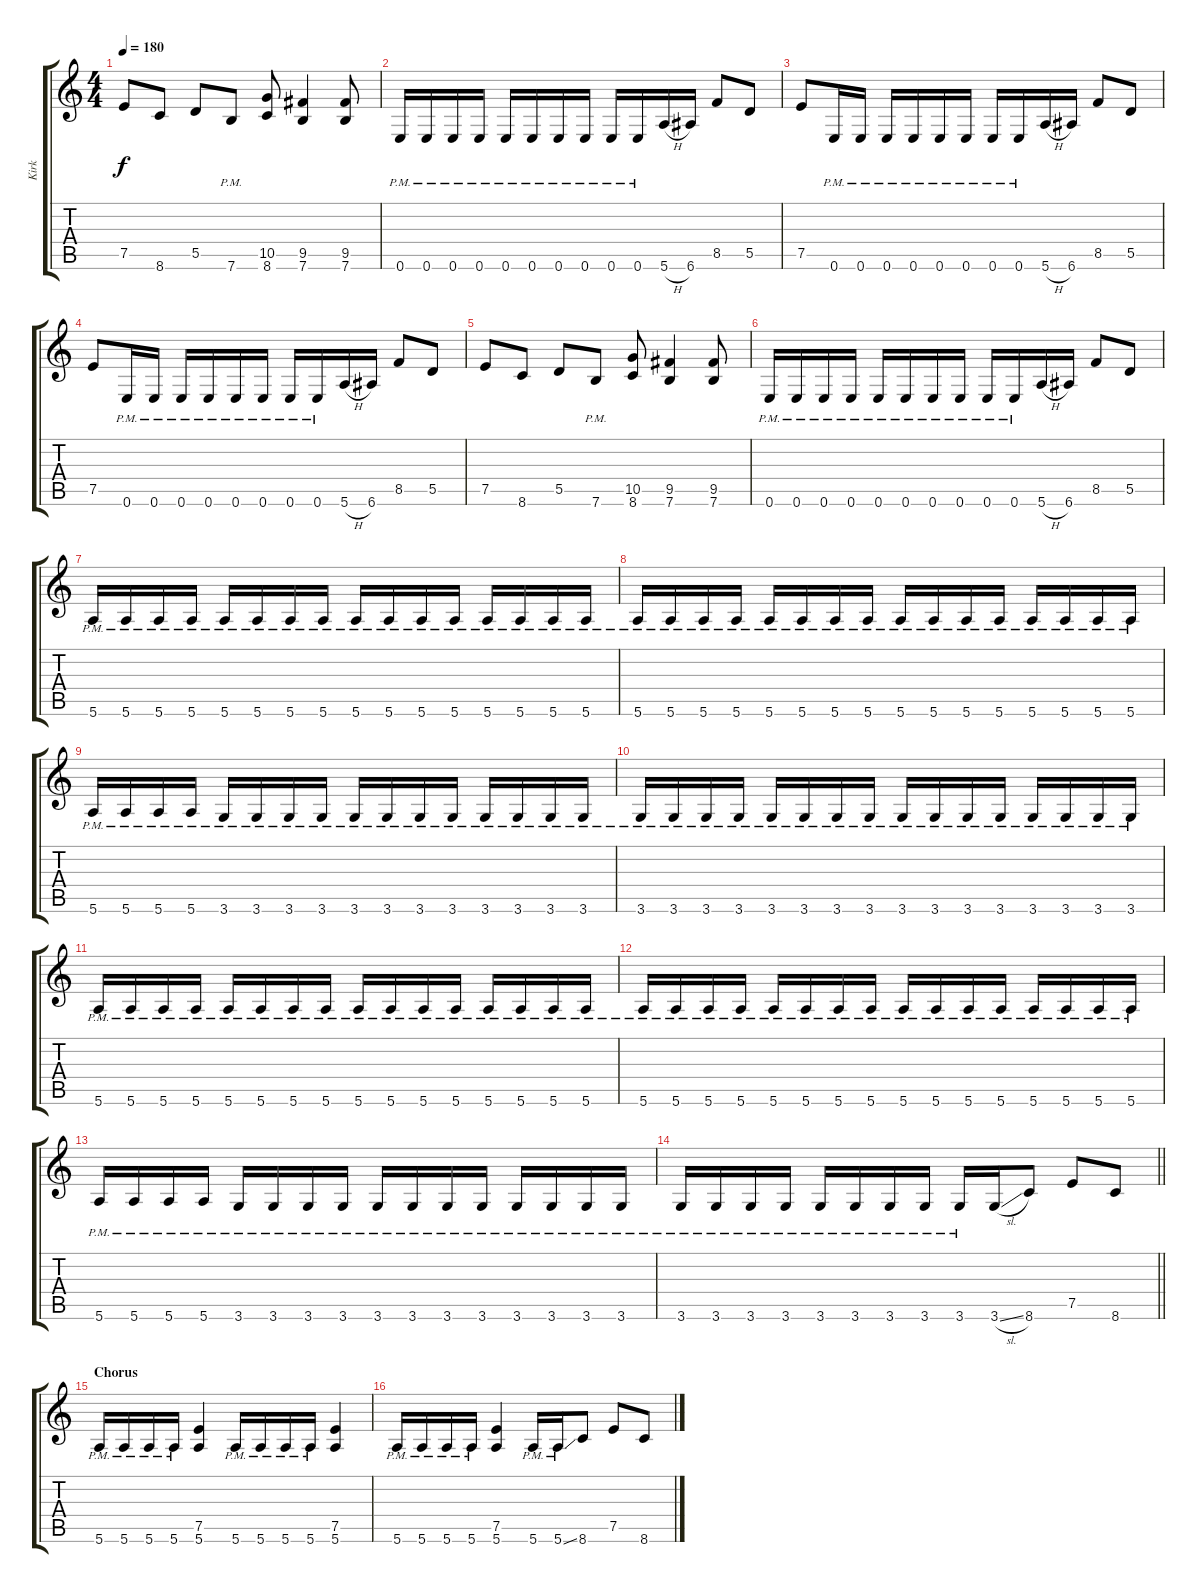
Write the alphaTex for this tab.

\track ("Kirk" "Kirk") {instrument overdrivenguitar}
\staff {score tabs}
\tuning (E4 B3 G3 D3 A2 E2) {hide}
\ts (4 4)
\tempo 180
\clef g2
\ks c
7.5.8{dy f} 8.6.8 5.5.8 7.6{pm}.8 (10.5 8.6).8 (9.5 7.6).4 (9.5 7.6).8 |
0.6{pm}.16 0.6{pm}.16 0.6{pm}.16 0.6{pm}.16 0.6{pm}.16 0.6{pm}.16 0.6{pm}.16 0.6{pm}.16 0.6{pm}.16 0.6{pm}.16 5.6{h}.16 6.6.16 8.5.8 5.5.8 |
7.5.8 0.6{pm}.16 0.6{pm}.16 0.6{pm}.16 0.6{pm}.16 0.6{pm}.16 0.6{pm}.16 0.6{pm}.16 0.6{pm}.16 5.6{h}.16 6.6.16 8.5.8 5.5.8 |
7.5.8 0.6{pm}.16 0.6{pm}.16 0.6{pm}.16 0.6{pm}.16 0.6{pm}.16 0.6{pm}.16 0.6{pm}.16 0.6{pm}.16 5.6{h}.16 6.6.16 8.5.8 5.5.8 |
7.5.8 8.6.8 5.5.8 7.6{pm}.8 (10.5 8.6).8 (9.5 7.6).4 (9.5 7.6).8 |
0.6{pm}.16 0.6{pm}.16 0.6{pm}.16 0.6{pm}.16 0.6{pm}.16 0.6{pm}.16 0.6{pm}.16 0.6{pm}.16 0.6{pm}.16 0.6{pm}.16 5.6{h}.16 6.6.16 8.5.8 5.5.8 |
5.6{pm}.16 5.6{pm}.16 5.6{pm}.16 5.6{pm}.16 5.6{pm}.16 5.6{pm}.16 5.6{pm}.16 5.6{pm}.16 5.6{pm}.16 5.6{pm}.16 5.6{pm}.16 5.6{pm}.16 5.6{pm}.16 5.6{pm}.16 5.6{pm}.16 5.6{pm}.16 |
5.6{pm}.16 5.6{pm}.16 5.6{pm}.16 5.6{pm}.16 5.6{pm}.16 5.6{pm}.16 5.6{pm}.16 5.6{pm}.16 5.6{pm}.16 5.6{pm}.16 5.6{pm}.16 5.6{pm}.16 5.6{pm}.16 5.6{pm}.16 5.6{pm}.16 5.6{pm}.16 |
5.6{pm}.16 5.6{pm}.16 5.6{pm}.16 5.6{pm}.16 3.6{pm}.16 3.6{pm}.16 3.6{pm}.16 3.6{pm}.16 3.6{pm}.16 3.6{pm}.16 3.6{pm}.16 3.6{pm}.16 3.6{pm}.16 3.6{pm}.16 3.6{pm}.16 3.6{pm}.16 |
3.6{pm}.16 3.6{pm}.16 3.6{pm}.16 3.6{pm}.16 3.6{pm}.16 3.6{pm}.16 3.6{pm}.16 3.6{pm}.16 3.6{pm}.16 3.6{pm}.16 3.6{pm}.16 3.6{pm}.16 3.6{pm}.16 3.6{pm}.16 3.6{pm}.16 3.6{pm}.16 |
5.6{pm}.16 5.6{pm}.16 5.6{pm}.16 5.6{pm}.16 5.6{pm}.16 5.6{pm}.16 5.6{pm}.16 5.6{pm}.16 5.6{pm}.16 5.6{pm}.16 5.6{pm}.16 5.6{pm}.16 5.6{pm}.16 5.6{pm}.16 5.6{pm}.16 5.6{pm}.16 |
5.6{pm}.16 5.6{pm}.16 5.6{pm}.16 5.6{pm}.16 5.6{pm}.16 5.6{pm}.16 5.6{pm}.16 5.6{pm}.16 5.6{pm}.16 5.6{pm}.16 5.6{pm}.16 5.6{pm}.16 5.6{pm}.16 5.6{pm}.16 5.6{pm}.16 5.6{pm}.16 |
5.6{pm}.16 5.6{pm}.16 5.6{pm}.16 5.6{pm}.16 3.6{pm}.16 3.6{pm}.16 3.6{pm}.16 3.6{pm}.16 3.6{pm}.16 3.6{pm}.16 3.6{pm}.16 3.6{pm}.16 3.6{pm}.16 3.6{pm}.16 3.6{pm}.16 3.6{pm}.16 |
\barLineRight lightlight
3.6{pm}.16 3.6{pm}.16 3.6{pm}.16 3.6{pm}.16 3.6{pm}.16 3.6{pm}.16 3.6{pm}.16 3.6{pm}.16 3.6{pm}.16 3.6{sl}.16 8.6.8 7.5.8 8.6.8 |
\section ("" "Chorus")
5.6{pm}.16 5.6{pm}.16 5.6{pm}.16 5.6{pm}.16 (7.5 5.6).4 5.6{pm}.16 5.6{pm}.16 5.6{pm}.16 5.6{pm}.16 (7.5 5.6).4 |
5.6{pm}.16 5.6{pm}.16 5.6{pm}.16 5.6{pm}.16 (7.5 5.6).4 5.6{pm}.16 5.6{ss pm}.16 8.6.8 7.5.8 8.6.8
